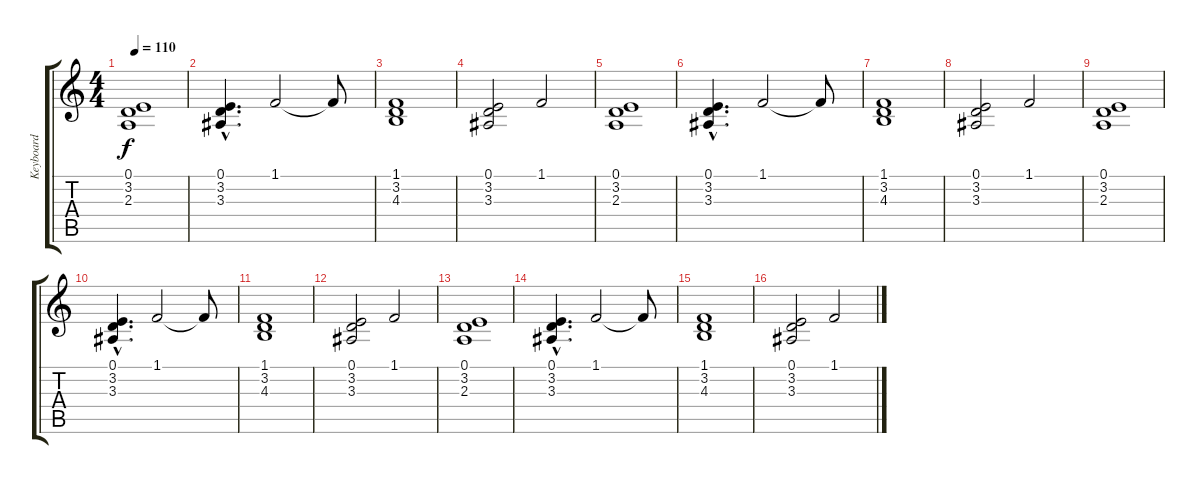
\track ("Keyboard" "Keyboard") {instrument drawbarorgan}
\staff {score tabs}
\tuning (E4 B3 G3 D3 A2 E2) {hide}
\ts (4 4)
\tempo 110
\clef g2
\ks c
(0.1 3.2 2.3).1{dy f instrument drawbarorgan} |
(0.1{hac} 3.2{hac} 3.3{hac}).4{d} 1.1.2 1.1{t}.8 |
(1.1 3.2 4.3).1 |
(0.1 3.2 3.3).2 1.1.2 |
(0.1 3.2 2.3).1 |
(0.1{hac} 3.2{hac} 3.3{hac}).4{d} 1.1.2 1.1{t}.8 |
(1.1 3.2 4.3).1 |
(0.1 3.2 3.3).2 1.1.2 |
(0.1 3.2 2.3).1 |
(0.1{hac} 3.2{hac} 3.3{hac}).4{d} 1.1.2 1.1{t}.8 |
(1.1 3.2 4.3).1 |
(0.1 3.2 3.3).2 1.1.2 |
(0.1 3.2 2.3).1 |
(0.1{hac} 3.2{hac} 3.3{hac}).4{d} 1.1.2 1.1{t}.8 |
(1.1 3.2 4.3).1 |
(0.1 3.2 3.3).2 1.1.2
